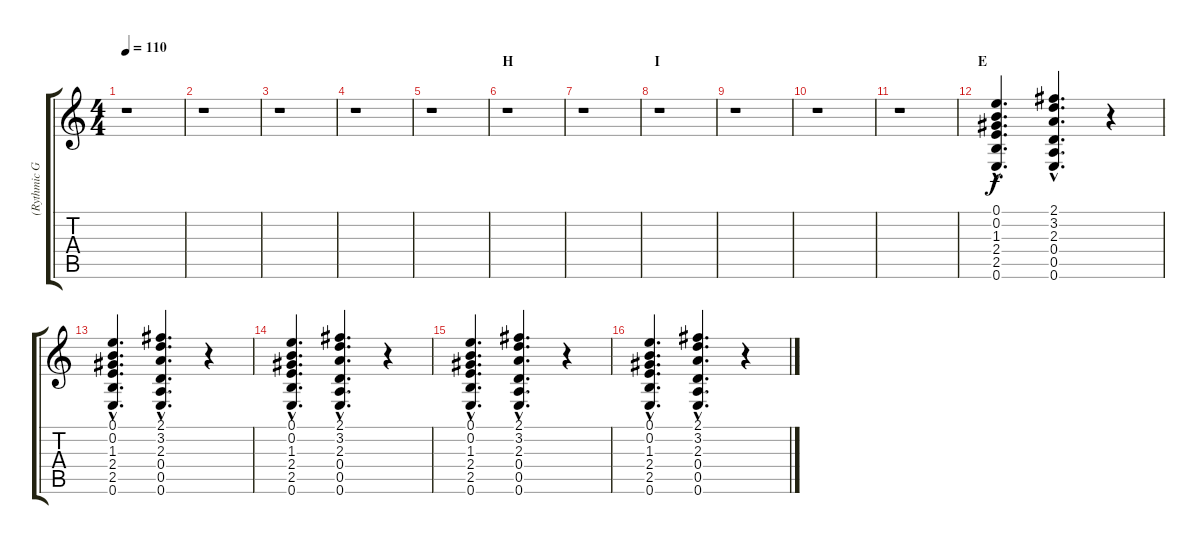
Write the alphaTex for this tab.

\track ("(Rythmic Guitar)" "(Rythmic G") {instrument acousticguitarsteel}
\staff {score tabs}
\tuning (E4 B3 G3 D3 A2 E2) {hide}
\ts (4 4)
\tempo 110
\clef g2
\ks c
r.1{dy f} |
r.1 |
r.1 |
r.1 |
r.1 |
\section ("" "H")
r.1 |
r.1 |
\section ("" "I")
r.1 |
r.1 |
r.1 |
r.1 |
\section ("" "E")
(0.1{hac} 0.2{hac} 1.3{hac} 2.4{hac} 2.5{hac} 0.6{hac}).4{d instrument distortionguitar} (2.1{hac} 3.2{hac} 2.3{hac} 0.4{hac} 0.5{hac} 0.6{hac}).4{d} r.4 |
(0.1{hac} 0.2{hac} 1.3{hac} 2.4{hac} 2.5{hac} 0.6{hac}).4{d instrument distortionguitar} (2.1{hac} 3.2{hac} 2.3{hac} 0.4{hac} 0.5{hac} 0.6{hac}).4{d} r.4 |
(0.1{hac} 0.2{hac} 1.3{hac} 2.4{hac} 2.5{hac} 0.6{hac}).4{d instrument distortionguitar} (2.1{hac} 3.2{hac} 2.3{hac} 0.4{hac} 0.5{hac} 0.6{hac}).4{d} r.4 |
(0.1{hac} 0.2{hac} 1.3{hac} 2.4{hac} 2.5{hac} 0.6{hac}).4{d instrument distortionguitar} (2.1{hac} 3.2{hac} 2.3{hac} 0.4{hac} 0.5{hac} 0.6{hac}).4{d} r.4 |
(0.1{hac} 0.2{hac} 1.3{hac} 2.4{hac} 2.5{hac} 0.6{hac}).4{d instrument distortionguitar} (2.1{hac} 3.2{hac} 2.3{hac} 0.4{hac} 0.5{hac} 0.6{hac}).4{d} r.4
